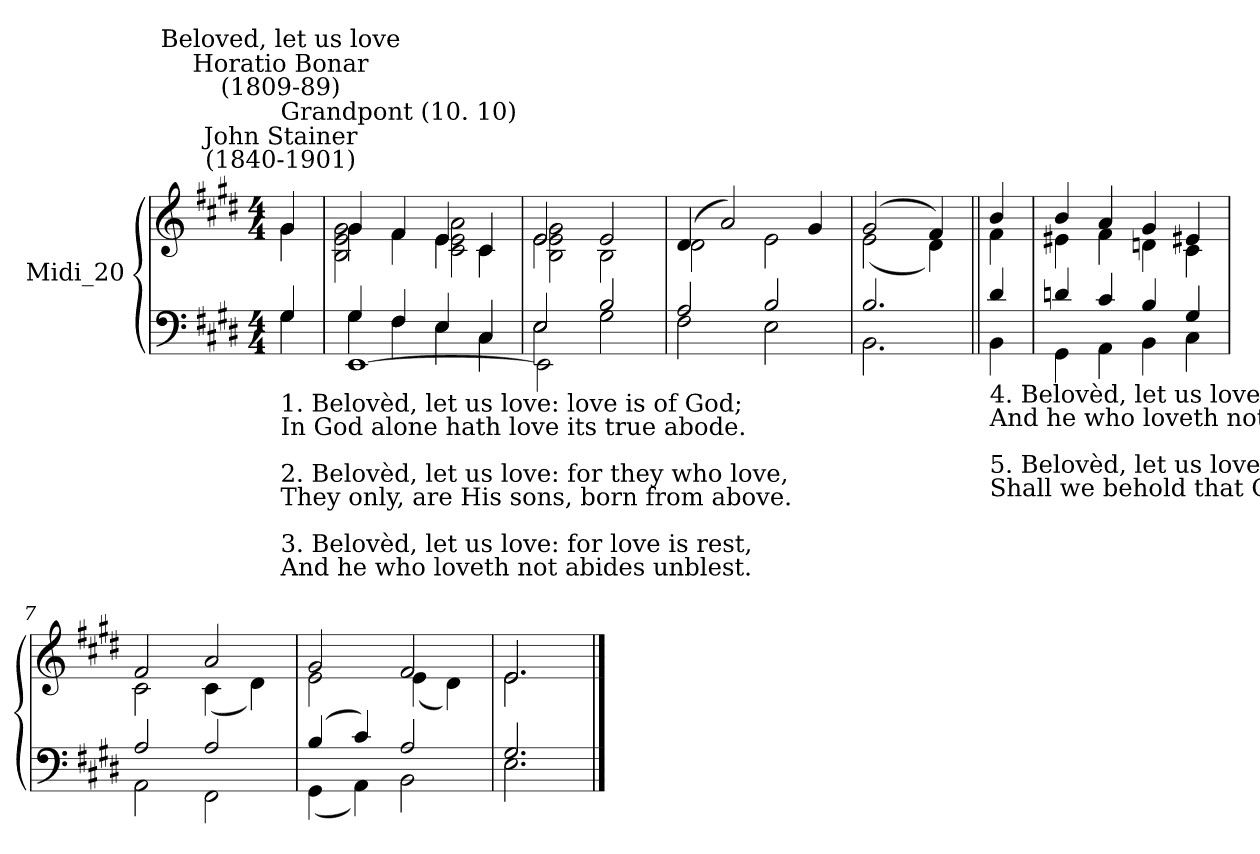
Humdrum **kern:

**kern	**kern
*part2	*part1
*staff2	*staff1
*I"Midi_20	*I"Midi_20
*clefF4	*clefG2
*k[f#c#g#d#]	*k[f#c#g#d#]
*E:	*E:
*M4/4	*M4/4
=	=
*^	*^
*	*^	*	*^
!	!	!	!LO:TX:a:cj:t=John Stainer\n(1840-1901)	!	!
!	!	!	!LO:TX:a:t=Grandpont (10. 10)	!	!
!	!	!	!LO:TX:a:cj:t=Horatio Bonar\n(1809-89)	!	!
!	!	!	!LO:TX:a:cj:t=Beloved, let us love	!	!
!LO:TX:b:t=1. Belovèd, let us love&colon; love is of God;\nIn God alone hath love its true abode.\n\n2. Belovèd, let us love&colon; for they who love,\nThey only, are His sons, born from above.\n\n3. Belovèd, let us love&colon; for love is rest,\nAnd he who loveth not abides unblest.	!	!	!	!	!
4G#/	4G#\	4ryy	4g#/	4g#\	4ryy
=1	=1	=1	=1	=1	=1
4G#/	4G#\	[1EE\	4g#/	4g#\	2B\ 2e\ 2g#\
4F#/	4F#\	.	4f#/	4f#\	.
4E/	4E\	.	4e/	4e\	2c#\ 2e\ 2a\
4C#/	4C#\	.	4c#/	4c#\	.
=2	=2	=2	=2	=2	=2
2E/	2E\	2EE\]	2e/	2e\	2B\ 2e\ 2g#\
2B/	2G#\	2ryy	2e/	2B\	2ryy
=3	=3	=3	=3	=3	=3
2A/	2F#\	1ryy	(4d#/	2d#\	1ryy
.	.	.	2a/)	.	.
2B/	2E\	.	.	2e\	.
.	.	.	4g#/	.	.
=4	=4	=4	=4	=4	=4
2.B/	2.BB\	2.ryy	(>2g#/	(<2e\	2.ryy
.	.	.	4f#/)	4d#\)	.
=5||	=5||	=5||	=5||	=5||	=5||
!LO:TX:b:t=4. Belovèd, let us love&colon; for love is light,\nAnd he who loveth not dwelleth in night.\n\n5. Belovèd, let us love&colon; for only thus\nShall we behold that God Who loveth us.	!	!	!	!	!
4d#/	4BB\	4ryy	4b/	4f#\	4ryy
=6	=6	=6	=6	=6	=6
4dn/	4GG#\	1ryy	4b/	4e#X\	1ryy
4c#/	4AA\	.	4a/	4f#\	.
4B/	4BB\	.	4g#/	4dn\	.
4G#/	4C#\	.	4e#X/	4c#\	.
=7	=7	=7	=7	=7	=7
2A/	2AA\	1ryy	2f#/	2c#\	1ryy
2A/	2FF#\	.	2a/	(<4c#\	.
.	.	.	.	4d#\)	.
=8	=8	=8	=8	=8	=8
(>4B/	(<4GG#\	1ryy	2g#/	2e\	1ryy
4c#/)	4AA\)	.	.	.	.
2A/	2BB\	.	2f#/	(<4e\	.
.	.	.	.	4d#\)	.
=9	=9	=9	=9	=9	=9
2.G#/	2.E\	2.ryy	2.e/	2.e\	2.ryy
*v	*v	*v	*	*	*
*	*v	*v	*v
==	==
*-	*-
